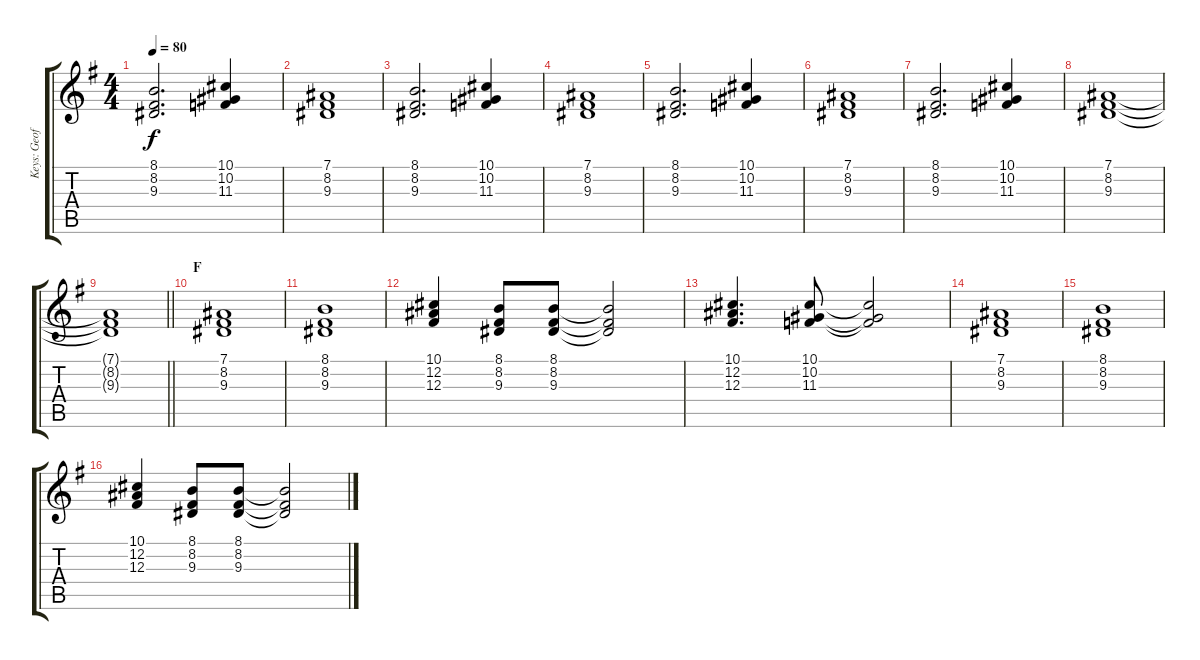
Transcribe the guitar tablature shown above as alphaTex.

\track ("Keys: Geoff" "Keys: Geof") {instrument pad4choir}
\staff {score tabs}
\tuning (Eb4 Bb3 Gb3 Db3 Ab2 Eb2) {hide}
\ts (4 4)
\tempo 80
\clef g2
\ks g
(8.1 8.2 9.3).2{d dy f} (10.1 10.2 11.3).4 |
(7.1 8.2 9.3).1 |
(8.1 8.2 9.3).2{d} (10.1 10.2 11.3).4 |
(7.1 8.2 9.3).1 |
(8.1 8.2 9.3).2{d} (10.1 10.2 11.3).4 |
(7.1 8.2 9.3).1 |
(8.1 8.2 9.3).2{d} (10.1 10.2 11.3).4 |
(7.1 8.2 9.3).1 |
\barLineRight lightlight
(7.1{t} 8.2{t} 9.3{t}).1 |
\section ("" "F")
(7.1 8.2 9.3).1{volume 7 instrument drawbarorgan} |
(8.1 8.2 9.3).1 |
(10.1 12.2 12.3).4 (8.1 8.2 9.3).8 (8.1 8.2 9.3).8 (8.1{t} 8.2{t} 9.3{t}).2 |
(10.1 12.2 12.3).4{d} (10.1 10.2 11.3).8 (10.1{t} 10.2{t} 11.3{t}).2 |
(7.1 8.2 9.3).1 |
(8.1 8.2 9.3).1 |
(10.1 12.2 12.3).4 (8.1 8.2 9.3).8 (8.1 8.2 9.3).8 (8.1{t} 8.2{t} 9.3{t}).2
